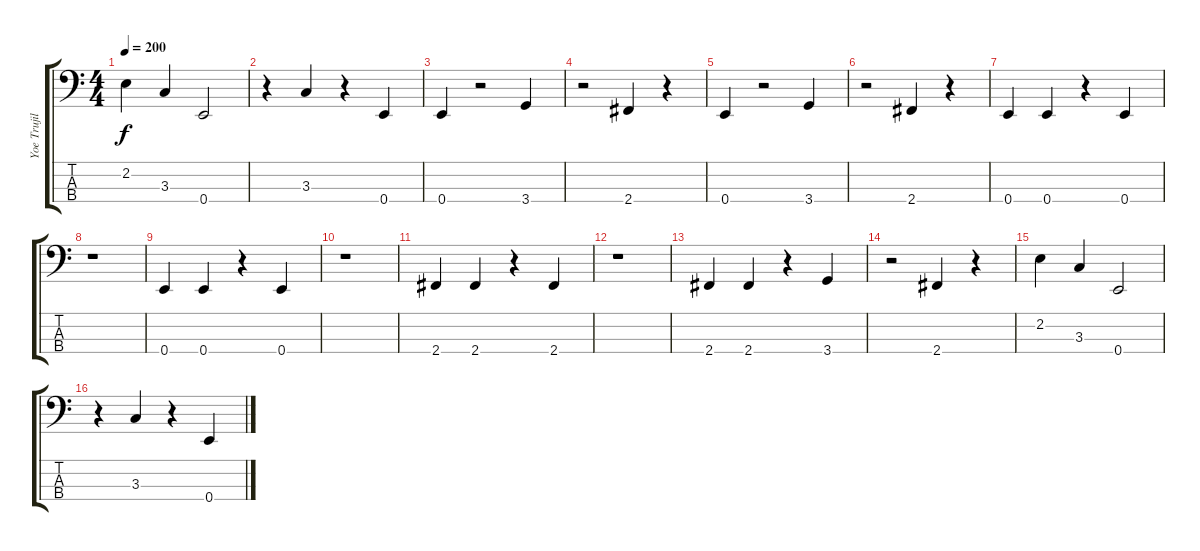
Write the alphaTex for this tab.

\track ("Yoe Trujilo" "Yoe Trujil") {instrument electricbasspick}
\staff {score tabs}
\tuning (G2 D2 A1 E1) {hide}
\ts (4 4)
\tempo 200
\clef f4
\ks c
2.2.4{dy f} 3.3.4 0.4.2 |
r.4 3.3.4 r.4 0.4.4 |
0.4.4 r.2 3.4.4 |
r.2 2.4.4 r.4 |
0.4.4 r.2 3.4.4 |
r.2 2.4.4 r.4 |
0.4.4 0.4.4 r.4 0.4.4 |
r.1 |
0.4.4 0.4.4 r.4 0.4.4 |
r.1 |
2.4.4 2.4.4 r.4 2.4.4 |
r.1 |
2.4.4 2.4.4 r.4 3.4.4 |
r.2 2.4.4 r.4 |
2.2.4 3.3.4 0.4.2 |
r.4 3.3.4 r.4 0.4.4
